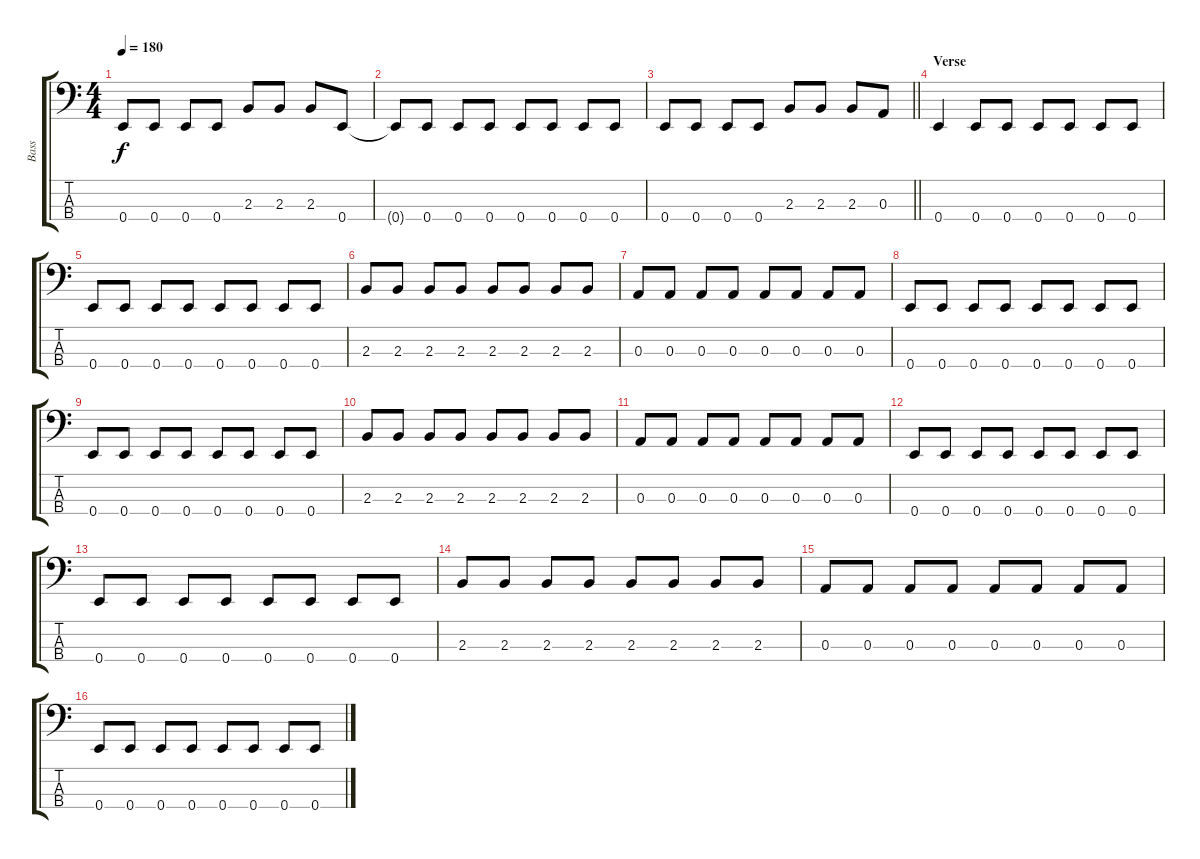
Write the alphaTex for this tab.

\track ("Bass" "Bass") {instrument slapbass2}
\staff {score tabs}
\tuning (G2 D2 A1 E1) {hide}
\ts (4 4)
\tempo 180
\clef f4
\ks c
0.4.8{dy f} 0.4.8 0.4.8 0.4.8 2.3.8 2.3.8 2.3.8 0.4.8 |
0.4{t}.8 0.4.8 0.4.8 0.4.8 0.4.8 0.4.8 0.4.8 0.4.8 |
\barLineRight lightlight
0.4.8 0.4.8 0.4.8 0.4.8 2.3.8 2.3.8 2.3.8 0.3.8 |
\section ("" "Verse")
0.4.4 0.4.8 0.4.8 0.4.8 0.4.8 0.4.8 0.4.8 |
0.4.8 0.4.8 0.4.8 0.4.8 0.4.8 0.4.8 0.4.8 0.4.8 |
2.3.8 2.3.8 2.3.8 2.3.8 2.3.8 2.3.8 2.3.8 2.3.8 |
0.3.8 0.3.8 0.3.8 0.3.8 0.3.8 0.3.8 0.3.8 0.3.8 |
0.4.8 0.4.8 0.4.8 0.4.8 0.4.8 0.4.8 0.4.8 0.4.8 |
0.4.8 0.4.8 0.4.8 0.4.8 0.4.8 0.4.8 0.4.8 0.4.8 |
2.3.8 2.3.8 2.3.8 2.3.8 2.3.8 2.3.8 2.3.8 2.3.8 |
0.3.8 0.3.8 0.3.8 0.3.8 0.3.8 0.3.8 0.3.8 0.3.8 |
0.4.8 0.4.8 0.4.8 0.4.8 0.4.8 0.4.8 0.4.8 0.4.8 |
0.4.8 0.4.8 0.4.8 0.4.8 0.4.8 0.4.8 0.4.8 0.4.8 |
2.3.8 2.3.8 2.3.8 2.3.8 2.3.8 2.3.8 2.3.8 2.3.8 |
0.3.8 0.3.8 0.3.8 0.3.8 0.3.8 0.3.8 0.3.8 0.3.8 |
0.4.8 0.4.8 0.4.8 0.4.8 0.4.8 0.4.8 0.4.8 0.4.8
